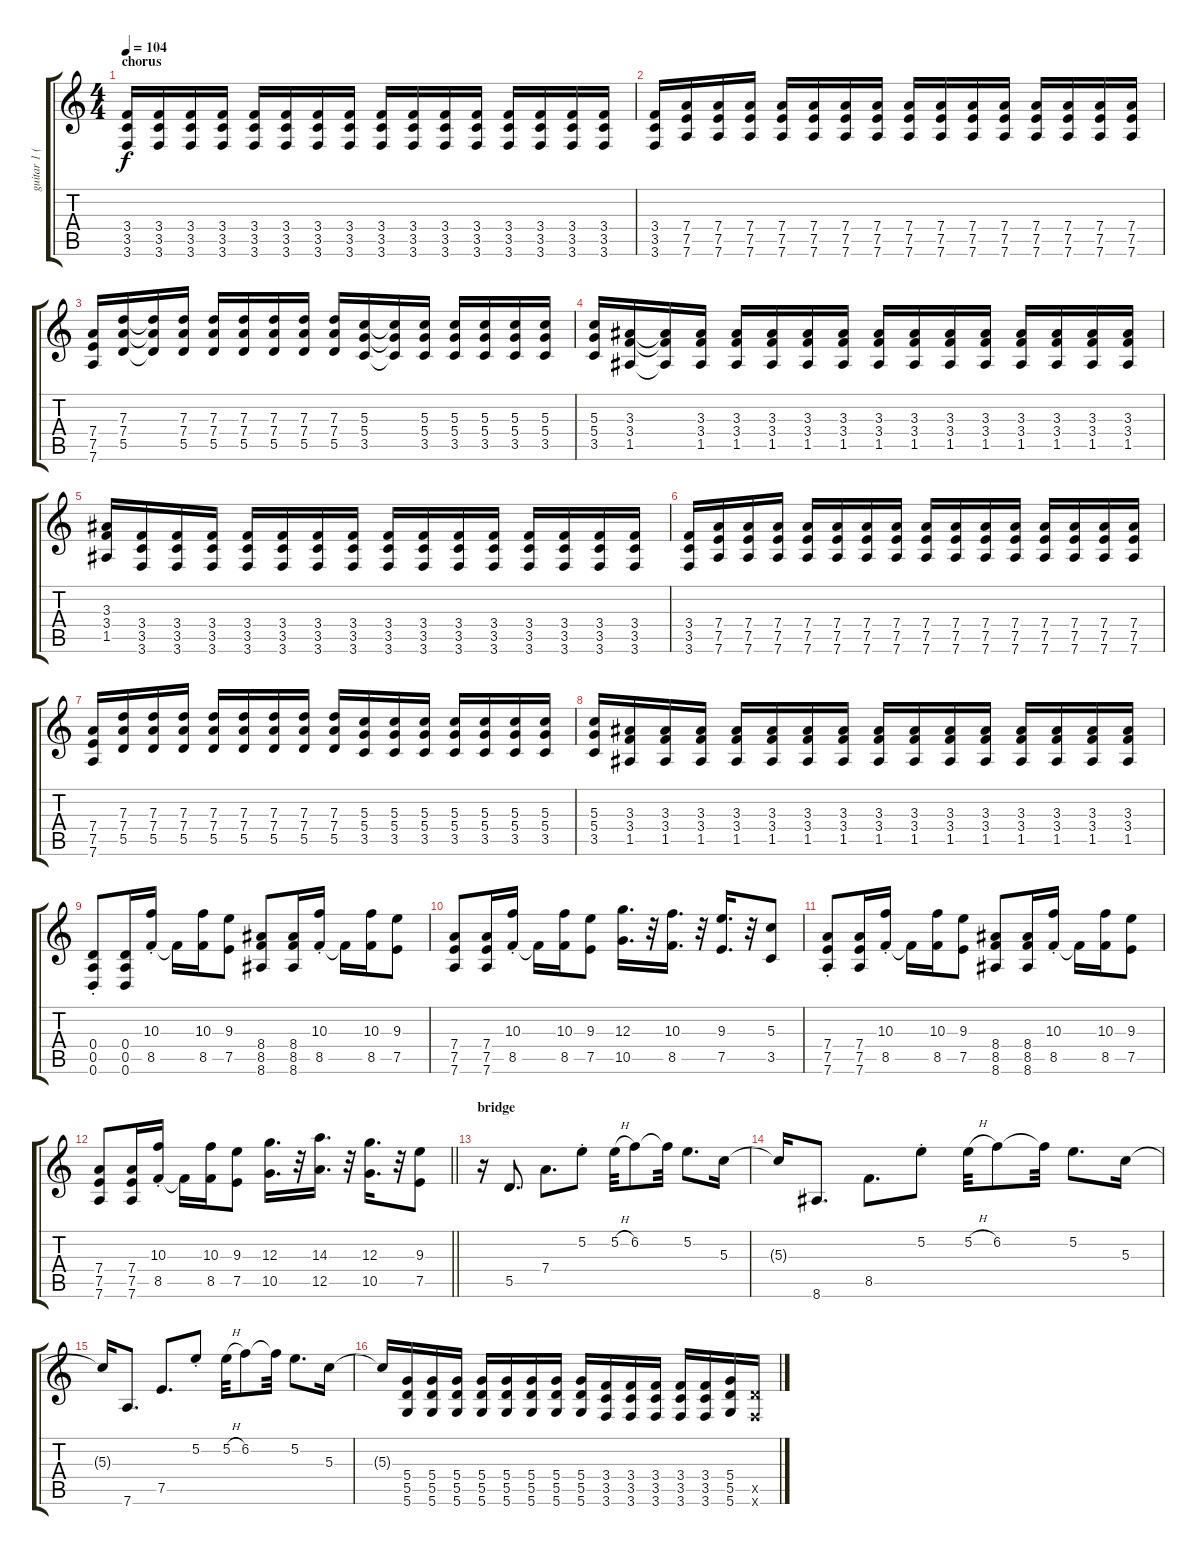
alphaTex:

\track ("guitar 1 (lead)" "guitar 1 (") {instrument distortionguitar}
\staff {score tabs}
\tuning (E4 B3 G3 D3 A2 D2) {hide}
\ts (4 4)
\section ("" "chorus")
\tempo 104
\clef g2
\ks c
(3.4 3.5 3.6).16{dy f} (3.4 3.5 3.6).16 (3.4 3.5 3.6).16 (3.4 3.5 3.6).16 (3.4 3.5 3.6).16 (3.4 3.5 3.6).16 (3.4 3.5 3.6).16 (3.4 3.5 3.6).16 (3.4 3.5 3.6).16 (3.4 3.5 3.6).16 (3.4 3.5 3.6).16 (3.4 3.5 3.6).16 (3.4 3.5 3.6).16 (3.4 3.5 3.6).16 (3.4 3.5 3.6).16 (3.4 3.5 3.6).16 |
(3.4 3.5 3.6).16 (7.4 7.5 7.6).16 (7.4 7.5 7.6).16 (7.4 7.5 7.6).16 (7.4 7.5 7.6).16 (7.4 7.5 7.6).16 (7.4 7.5 7.6).16 (7.4 7.5 7.6).16 (7.4 7.5 7.6).16 (7.4 7.5 7.6).16 (7.4 7.5 7.6).16 (7.4 7.5 7.6).16 (7.4 7.5 7.6).16 (7.4 7.5 7.6).16 (7.4 7.5 7.6).16 (7.4 7.5 7.6).16 |
(7.4 7.5 7.6).16 (7.3 7.4 5.5).16 (7.3{t} 7.4{t} 5.5{t}).16 (7.3 7.4 5.5).16 (7.3 7.4 5.5).16 (7.3 7.4 5.5).16 (7.3 7.4 5.5).16 (7.3 7.4 5.5).16 (7.3 7.4 5.5).16 (5.3 5.4 3.5).16 (5.3{t} 5.4{t} 3.5{t}).16 (5.3 5.4 3.5).16 (5.3 5.4 3.5).16 (5.3 5.4 3.5).16 (5.3 5.4 3.5).16 (5.3 5.4 3.5).16 |
(5.3 5.4 3.5).16 (3.3 3.4 1.5).16 (3.3{t} 3.4{t} 1.5{t}).16 (3.3 3.4 1.5).16 (3.3 3.4 1.5).16 (3.3 3.4 1.5).16 (3.3 3.4 1.5).16 (3.3 3.4 1.5).16 (3.3 3.4 1.5).16 (3.3 3.4 1.5).16 (3.3 3.4 1.5).16 (3.3 3.4 1.5).16 (3.3 3.4 1.5).16 (3.3 3.4 1.5).16 (3.3 3.4 1.5).16 (3.3 3.4 1.5).16 |
(3.3 3.4 1.5).16 (3.4 3.5 3.6).16 (3.4 3.5 3.6).16 (3.4 3.5 3.6).16 (3.4 3.5 3.6).16 (3.4 3.5 3.6).16 (3.4 3.5 3.6).16 (3.4 3.5 3.6).16 (3.4 3.5 3.6).16 (3.4 3.5 3.6).16 (3.4 3.5 3.6).16 (3.4 3.5 3.6).16 (3.4 3.5 3.6).16 (3.4 3.5 3.6).16 (3.4 3.5 3.6).16 (3.4 3.5 3.6).16 |
(3.4 3.5 3.6).16 (7.4 7.5 7.6).16 (7.4 7.5 7.6).16 (7.4 7.5 7.6).16 (7.4 7.5 7.6).16 (7.4 7.5 7.6).16 (7.4 7.5 7.6).16 (7.4 7.5 7.6).16 (7.4 7.5 7.6).16 (7.4 7.5 7.6).16 (7.4 7.5 7.6).16 (7.4 7.5 7.6).16 (7.4 7.5 7.6).16 (7.4 7.5 7.6).16 (7.4 7.5 7.6).16 (7.4 7.5 7.6).16 |
(7.4 7.5 7.6).16 (7.3 7.4 5.5).16 (7.3 7.4 5.5).16 (7.3 7.4 5.5).16 (7.3 7.4 5.5).16 (7.3 7.4 5.5).16 (7.3 7.4 5.5).16 (7.3 7.4 5.5).16 (7.3 7.4 5.5).16 (5.3 5.4 3.5).16 (5.3 5.4 3.5).16 (5.3 5.4 3.5).16 (5.3 5.4 3.5).16 (5.3 5.4 3.5).16 (5.3 5.4 3.5).16 (5.3 5.4 3.5).16 |
(5.3 5.4 3.5).16 (3.3 3.4 1.5).16 (3.3 3.4 1.5).16 (3.3 3.4 1.5).16 (3.3 3.4 1.5).16 (3.3 3.4 1.5).16 (3.3 3.4 1.5).16 (3.3 3.4 1.5).16 (3.3 3.4 1.5).16 (3.3 3.4 1.5).16 (3.3 3.4 1.5).16 (3.3 3.4 1.5).16 (3.3 3.4 1.5).16 (3.3 3.4 1.5).16 (3.3 3.4 1.5).16 (3.3 3.4 1.5).16 |
(0.4 0.5{st} 0.6).8 (0.4 0.5 0.6).16 (10.3 8.5{st}).16 8.5{t}.16 (10.3 8.5).16 (9.3 7.5).8 (8.4 8.5 8.6).8 (8.4 8.5 8.6).16 (10.3 8.5{st}).16 8.5{t}.16 (10.3 8.5).16 (9.3 7.5).8 |
(7.4 7.5 7.6).8 (7.4 7.5 7.6).16 (10.3 8.5{st}).16 8.5{t}.16 (10.3 8.5).16 (9.3 7.5).8 (12.3 10.5).16{d} r.32 (10.3 8.5).16{d} r.32 (9.3 7.5).16{d} r.32 (5.3 3.5).8 |
(7.4 7.5{st} 7.6).8 (7.4 7.5 7.6).16 (10.3 8.5{st}).16 8.5{t}.16 (10.3 8.5).16 (9.3 7.5).8 (8.4 8.5 8.6).8 (8.4 8.5 8.6).16 (10.3 8.5{st}).16 8.5{t}.16 (10.3 8.5).16 (9.3 7.5).8 |
\barLineRight lightlight
(7.4 7.5 7.6).8 (7.4 7.5 7.6).16 (10.3 8.5{st}).16 8.5{t}.16 (10.3 8.5).16 (9.3 7.5).8 (12.3 10.5).16{d} r.32 (14.3 12.5).16{d} r.32 (12.3 10.5).16{d} r.32 (9.3 7.5).8 |
\section ("" "bridge")
r.16 5.5.8{d} 7.4.8{d} 5.2{st}.8 5.2{h}.32 6.2.8 6.2{t}.32 5.2.8{d} 5.3.16 |
5.3{t}.16 8.6.8{d} 8.5.8{d} 5.2{st}.8 5.2{h}.32 6.2.8 6.2{t}.32 5.2.8{d} 5.3.16 |
5.3{t}.16 7.6.8{d} 7.5.8{d} 5.2{st}.8 5.2{h}.32 6.2.8 6.2{t}.32 5.2.8{d} 5.3.16 |
5.3{t}.16 (5.4 5.5 5.6).16 (5.4 5.5 5.6).16 (5.4 5.5 5.6).16 (5.4 5.5 5.6).16 (5.4 5.5 5.6).16 (5.4 5.5 5.6).16 (5.4 5.5 5.6).16 (5.4 5.5 5.6).16 (3.4 3.5 3.6).16 (3.4 3.5 3.6).16 (3.4 3.5 3.6).16 (3.4 3.5 3.6).16 (3.4 3.5 3.6).16 (5.4 5.5 5.6).16 (5.5{x} 3.6{x}).16
